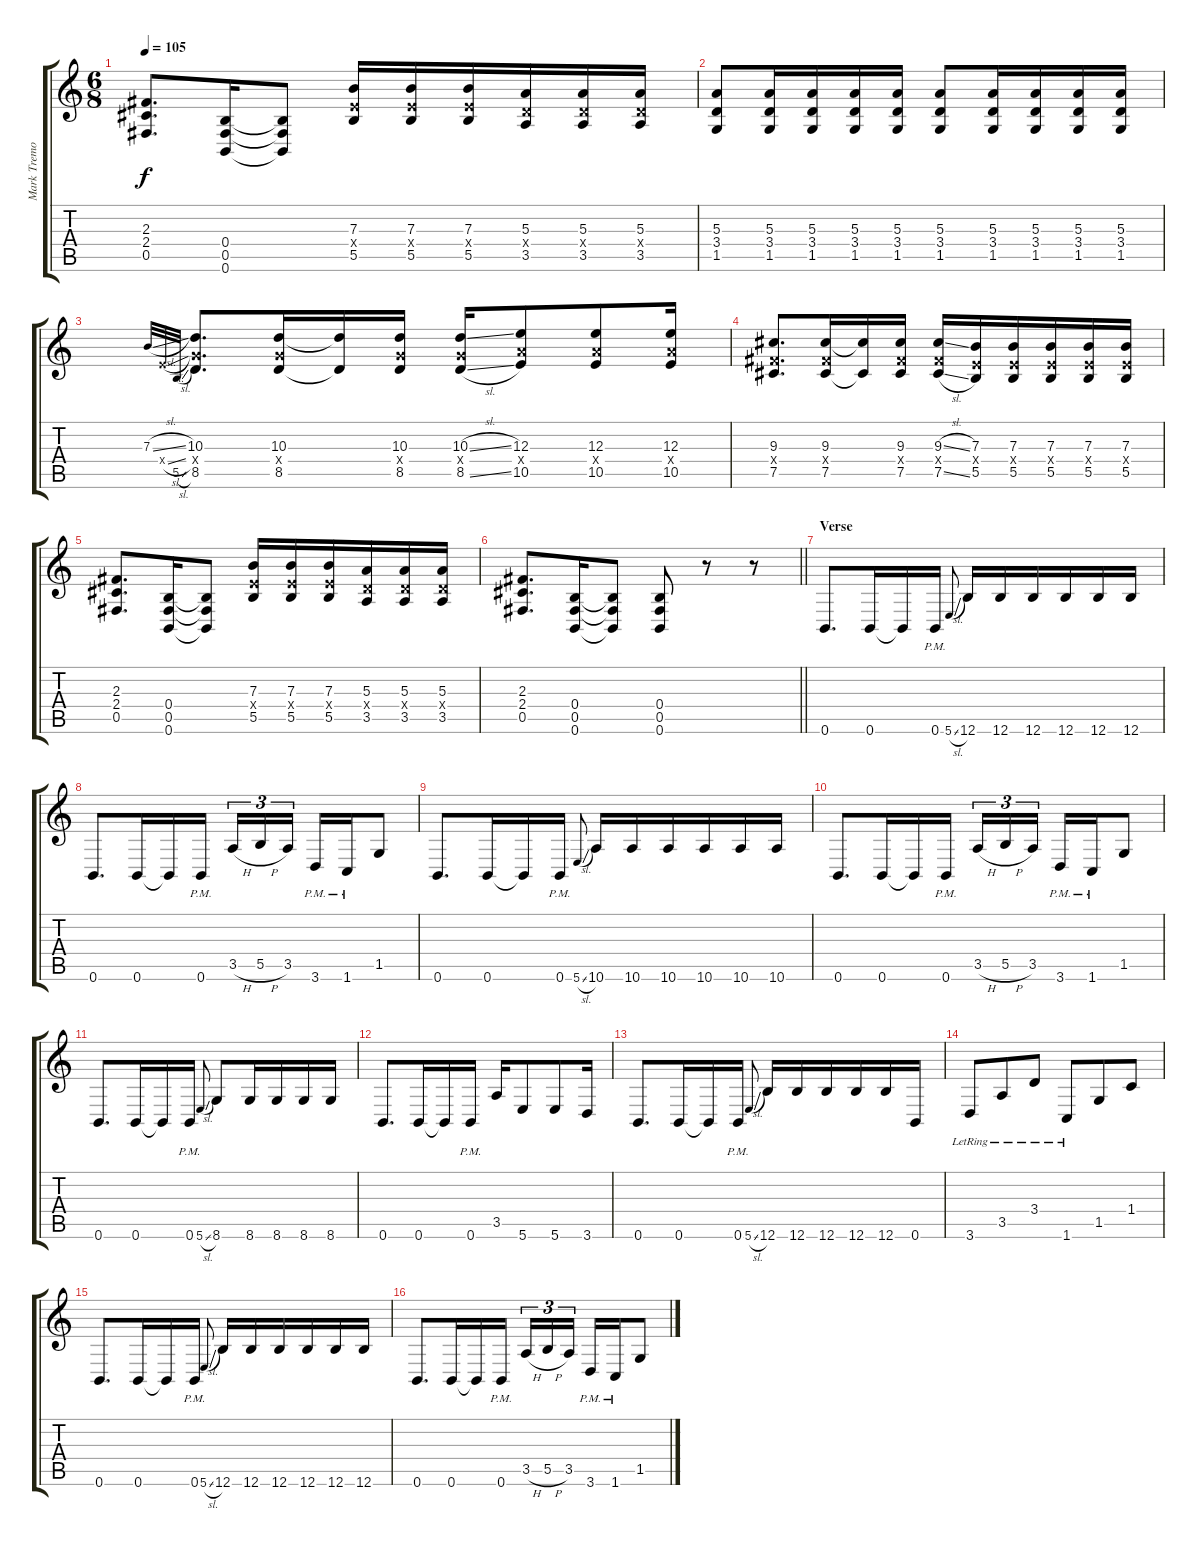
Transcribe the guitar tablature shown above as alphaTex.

\track ("Mark Tremonti" "Mark Tremo") {instrument distortionguitar}
\staff {score tabs}
\tuning (Db4 Ab3 E3 B2 Gb2 B1) {hide}
\ts (6 8)
\tempo 105
\clef g2
\ks c
(2.3 2.4 0.5).8{d dy f} (0.4 0.5 0.6).16 (0.4{t} 0.5{t} 0.6{t}).8 (7.3 5.4{x} 5.5).16 (7.3 5.4{x} 5.5).16 (7.3 5.4{x} 5.5).16 (5.3 3.4{x} 3.5).16 (5.3 3.4{x} 3.5).16 (5.3 3.4{x} 3.5).16 |
(5.3 3.4 1.5).8 (5.3 3.4 1.5).16 (5.3 3.4 1.5).16 (5.3 3.4 1.5).16 (5.3 3.4 1.5).16 (5.3 3.4 1.5).8 (5.3 3.4 1.5).16 (5.3 3.4 1.5).16 (5.3 3.4 1.5).16 (5.3 3.4 1.5).16 |
7.3{sl}.32{gr onbeat} 5.4{sl x}.32{gr onbeat} 5.5{sl}.32{gr onbeat} (10.3 8.4{x} 8.5).8{d} (10.3 8.4{x} 8.5).16 (10.3{t} 8.5{t}).16 (10.3 8.4{x} 8.5).16 (10.3{sl} 8.4{x} 8.5{sl}).16 (12.3 10.4{x} 10.5).8 (12.3 10.4{x} 10.5).8 (12.3 10.4{x} 10.5).16 |
(9.3 7.4{x} 7.5).8{d} (9.3 7.4{x} 7.5).16 (9.3{t} 7.5{t}).16 (9.3 7.4{x} 7.5).16 (9.3{sl} 7.4{x} 7.5{sl}).16 (7.3 5.4{x} 5.5).16 (7.3 5.4{x} 5.5).16 (7.3 5.4{x} 5.5).16 (7.3 5.4{x} 5.5).16 (7.3 5.4{x} 5.5).16 |
(2.3 2.4 0.5).8{d} (0.4 0.5 0.6).16 (0.4{t} 0.5{t} 0.6{t}).8 (7.3 5.4{x} 5.5).16 (7.3 5.4{x} 5.5).16 (7.3 5.4{x} 5.5).16 (5.3 3.4{x} 3.5).16 (5.3 3.4{x} 3.5).16 (5.3 3.4{x} 3.5).16 |
\barLineRight lightlight
(2.3 2.4 0.5).8{d} (0.4 0.5 0.6).16 (0.4{t} 0.5{t} 0.6{t}).8 (0.4 0.5 0.6).8 r.8 r.8 |
\section ("" "Verse")
0.6.8{d} 0.6.16 0.6{t}.16 0.6{pm}.16 5.6{sl}.8{gr onbeat} 12.6.16 12.6.16 12.6.16 12.6.16 12.6.16 12.6.16 |
0.6.8{d} 0.6.16 0.6{t}.16 0.6{pm}.16 3.5{h}.16{tu (3 2)} 5.5{h}.16{tu (3 2)} 3.5.16{tu (3 2) beam splitsecondary} 3.6{pm}.16 1.6{pm}.16 1.5.8 |
0.6.8{d} 0.6.16 0.6{t}.16 0.6{pm}.16 5.6{sl}.8{gr onbeat} 10.6.16 10.6.16 10.6.16 10.6.16 10.6.16 10.6.16 |
0.6.8{d} 0.6.16 0.6{t}.16 0.6{pm}.16 3.5{h}.16{tu (3 2)} 5.5{h}.16{tu (3 2)} 3.5.16{tu (3 2) beam splitsecondary} 3.6{pm}.16 1.6{pm}.16 1.5.8 |
0.6.8{d} 0.6.16 0.6{t}.16 0.6{pm}.16 5.6{sl}.8{gr onbeat} 8.6.8 8.6.16 8.6.16 8.6.16 8.6.16 |
0.6.8{d} 0.6.16 0.6{t}.16 0.6{pm}.16 3.5.16 5.6.8 5.6.8 3.6.16 |
0.6.8{d} 0.6.16 0.6{t}.16 0.6{pm}.16 5.6{sl}.8{gr onbeat} 12.6.16 12.6.16 12.6.16 12.6.16 12.6.16 0.6.16 |
3.6{lr}.8 3.5{lr}.8 3.4{lr}.8 1.6{lr}.8 1.5.8 1.4.8 |
0.6.8{d} 0.6.16 0.6{t}.16 0.6{pm}.16 5.6{sl}.8{gr onbeat} 12.6.16 12.6.16 12.6.16 12.6.16 12.6.16 12.6.16 |
0.6.8{d} 0.6.16 0.6{t}.16 0.6{pm}.16 3.5{h}.16{tu (3 2)} 5.5{h}.16{tu (3 2)} 3.5.16{tu (3 2) beam splitsecondary} 3.6{pm}.16 1.6{pm}.16 1.5.8
